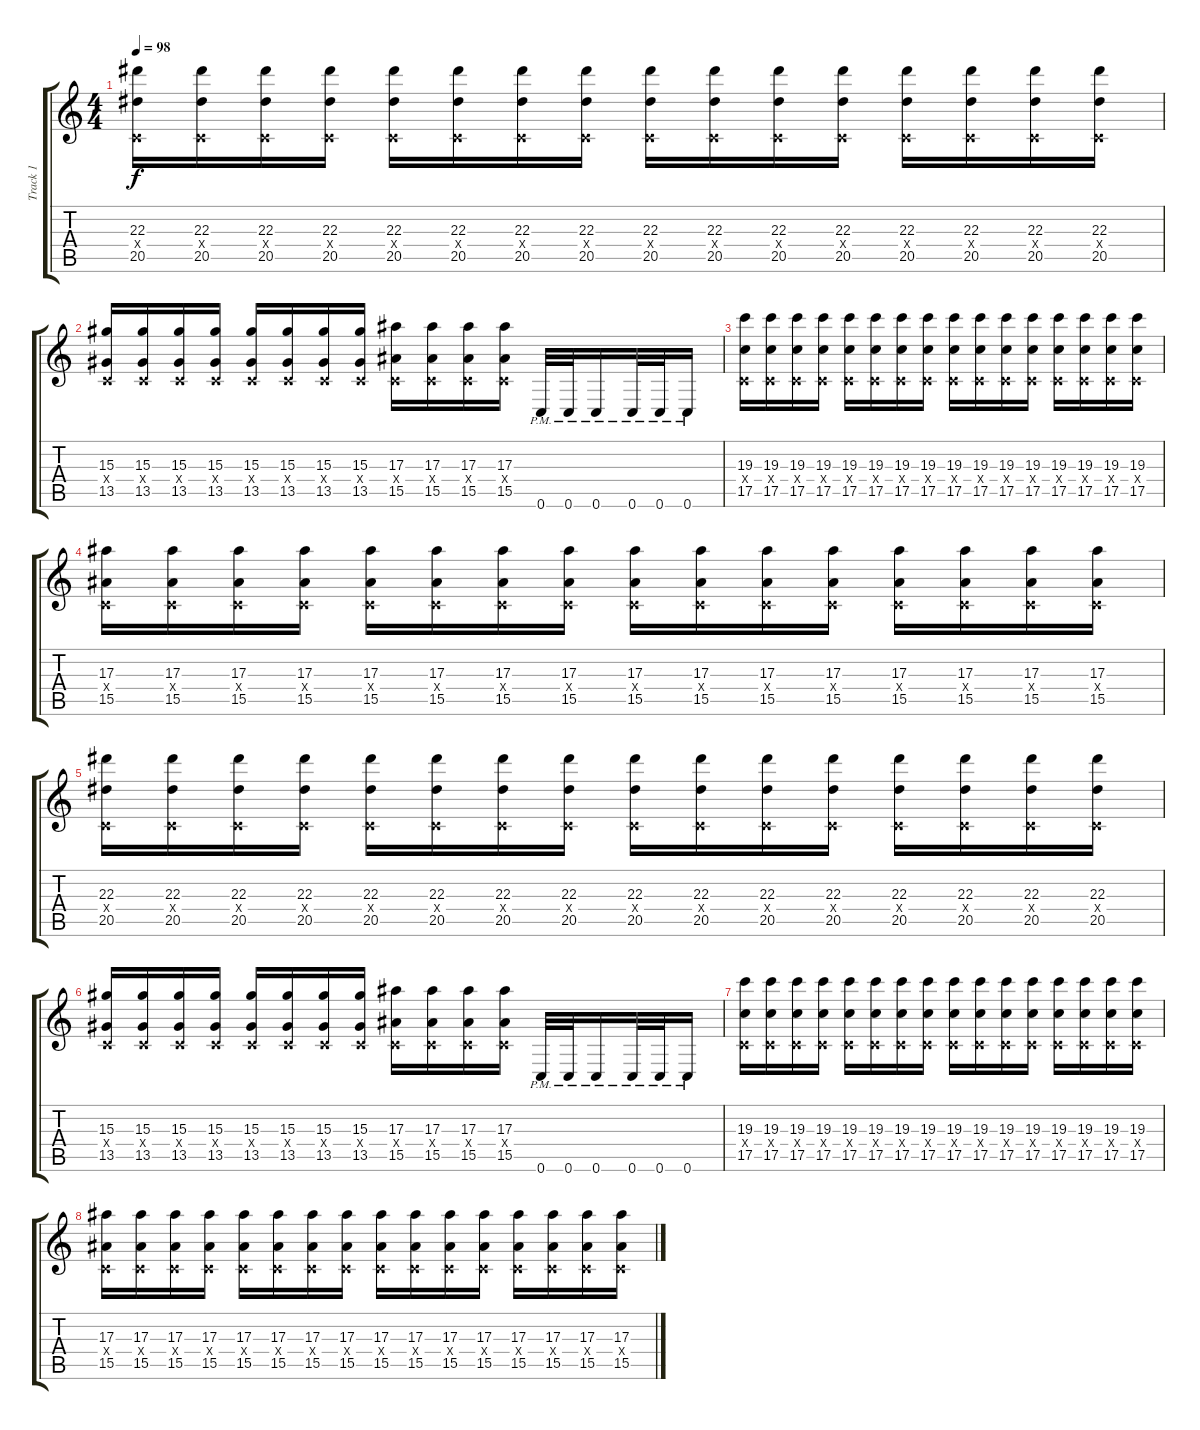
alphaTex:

\track ("Track 1" "Track 1") {instrument overdrivenguitar}
\staff {score tabs}
\tuning (D4 A3 F3 C3 G2 C2) {hide}
\ts (4 4)
\tempo 98
\clef g2
\ks c
(22.3 0.4{x} 20.5).16{dy f} (22.3 0.4{x} 20.5).16 (22.3 0.4{x} 20.5).16 (22.3 0.4{x} 20.5).16 (22.3 0.4{x} 20.5).16 (22.3 0.4{x} 20.5).16 (22.3 0.4{x} 20.5).16 (22.3 0.4{x} 20.5).16 (22.3 0.4{x} 20.5).16 (22.3 0.4{x} 20.5).16 (22.3 0.4{x} 20.5).16 (22.3 0.4{x} 20.5).16 (22.3 0.4{x} 20.5).16 (22.3 0.4{x} 20.5).16 (22.3 0.4{x} 20.5).16 (22.3 0.4{x} 20.5).16 |
(15.3 0.4{x} 13.5).16 (15.3 0.4{x} 13.5).16 (15.3 0.4{x} 13.5).16 (15.3 0.4{x} 13.5).16 (15.3 0.4{x} 13.5).16 (15.3 0.4{x} 13.5).16 (15.3 0.4{x} 13.5).16 (15.3 0.4{x} 13.5).16 (17.3 0.4{x} 15.5).16 (17.3 0.4{x} 15.5).16 (17.3 0.4{x} 15.5).16 (17.3 0.4{x} 15.5).16 0.6{pm}.32 0.6{pm}.32 0.6{pm}.16 0.6{pm}.32 0.6{pm}.32 0.6{pm}.16 |
(19.3 0.4{x} 17.5).16 (19.3 0.4{x} 17.5).16 (19.3 0.4{x} 17.5).16 (19.3 0.4{x} 17.5).16 (19.3 0.4{x} 17.5).16 (19.3 0.4{x} 17.5).16 (19.3 0.4{x} 17.5).16 (19.3 0.4{x} 17.5).16 (19.3 0.4{x} 17.5).16 (19.3 0.4{x} 17.5).16 (19.3 0.4{x} 17.5).16 (19.3 0.4{x} 17.5).16 (19.3 0.4{x} 17.5).16 (19.3 0.4{x} 17.5).16 (19.3 0.4{x} 17.5).16 (19.3 0.4{x} 17.5).16 |
(17.3 0.4{x} 15.5).16 (17.3 0.4{x} 15.5).16 (17.3 0.4{x} 15.5).16 (17.3 0.4{x} 15.5).16 (17.3 0.4{x} 15.5).16 (17.3 0.4{x} 15.5).16 (17.3 0.4{x} 15.5).16 (17.3 0.4{x} 15.5).16 (17.3 0.4{x} 15.5).16 (17.3 0.4{x} 15.5).16 (17.3 0.4{x} 15.5).16 (17.3 0.4{x} 15.5).16 (17.3 0.4{x} 15.5).16 (17.3 0.4{x} 15.5).16 (17.3 0.4{x} 15.5).16 (17.3 0.4{x} 15.5).16 |
(22.3 0.4{x} 20.5).16 (22.3 0.4{x} 20.5).16 (22.3 0.4{x} 20.5).16 (22.3 0.4{x} 20.5).16 (22.3 0.4{x} 20.5).16 (22.3 0.4{x} 20.5).16 (22.3 0.4{x} 20.5).16 (22.3 0.4{x} 20.5).16 (22.3 0.4{x} 20.5).16 (22.3 0.4{x} 20.5).16 (22.3 0.4{x} 20.5).16 (22.3 0.4{x} 20.5).16 (22.3 0.4{x} 20.5).16 (22.3 0.4{x} 20.5).16 (22.3 0.4{x} 20.5).16 (22.3 0.4{x} 20.5).16 |
(15.3 0.4{x} 13.5).16 (15.3 0.4{x} 13.5).16 (15.3 0.4{x} 13.5).16 (15.3 0.4{x} 13.5).16 (15.3 0.4{x} 13.5).16 (15.3 0.4{x} 13.5).16 (15.3 0.4{x} 13.5).16 (15.3 0.4{x} 13.5).16 (17.3 0.4{x} 15.5).16 (17.3 0.4{x} 15.5).16 (17.3 0.4{x} 15.5).16 (17.3 0.4{x} 15.5).16 0.6{pm}.32 0.6{pm}.32 0.6{pm}.16 0.6{pm}.32 0.6{pm}.32 0.6{pm}.16 |
(19.3 0.4{x} 17.5).16 (19.3 0.4{x} 17.5).16 (19.3 0.4{x} 17.5).16 (19.3 0.4{x} 17.5).16 (19.3 0.4{x} 17.5).16 (19.3 0.4{x} 17.5).16 (19.3 0.4{x} 17.5).16 (19.3 0.4{x} 17.5).16 (19.3 0.4{x} 17.5).16 (19.3 0.4{x} 17.5).16 (19.3 0.4{x} 17.5).16 (19.3 0.4{x} 17.5).16 (19.3 0.4{x} 17.5).16 (19.3 0.4{x} 17.5).16 (19.3 0.4{x} 17.5).16 (19.3 0.4{x} 17.5).16 |
(17.3 0.4{x} 15.5).16 (17.3 0.4{x} 15.5).16 (17.3 0.4{x} 15.5).16 (17.3 0.4{x} 15.5).16 (17.3 0.4{x} 15.5).16 (17.3 0.4{x} 15.5).16 (17.3 0.4{x} 15.5).16 (17.3 0.4{x} 15.5).16 (17.3 0.4{x} 15.5).16 (17.3 0.4{x} 15.5).16 (17.3 0.4{x} 15.5).16 (17.3 0.4{x} 15.5).16 (17.3 0.4{x} 15.5).16 (17.3 0.4{x} 15.5).16 (17.3 0.4{x} 15.5).16 (17.3 0.4{x} 15.5).16
